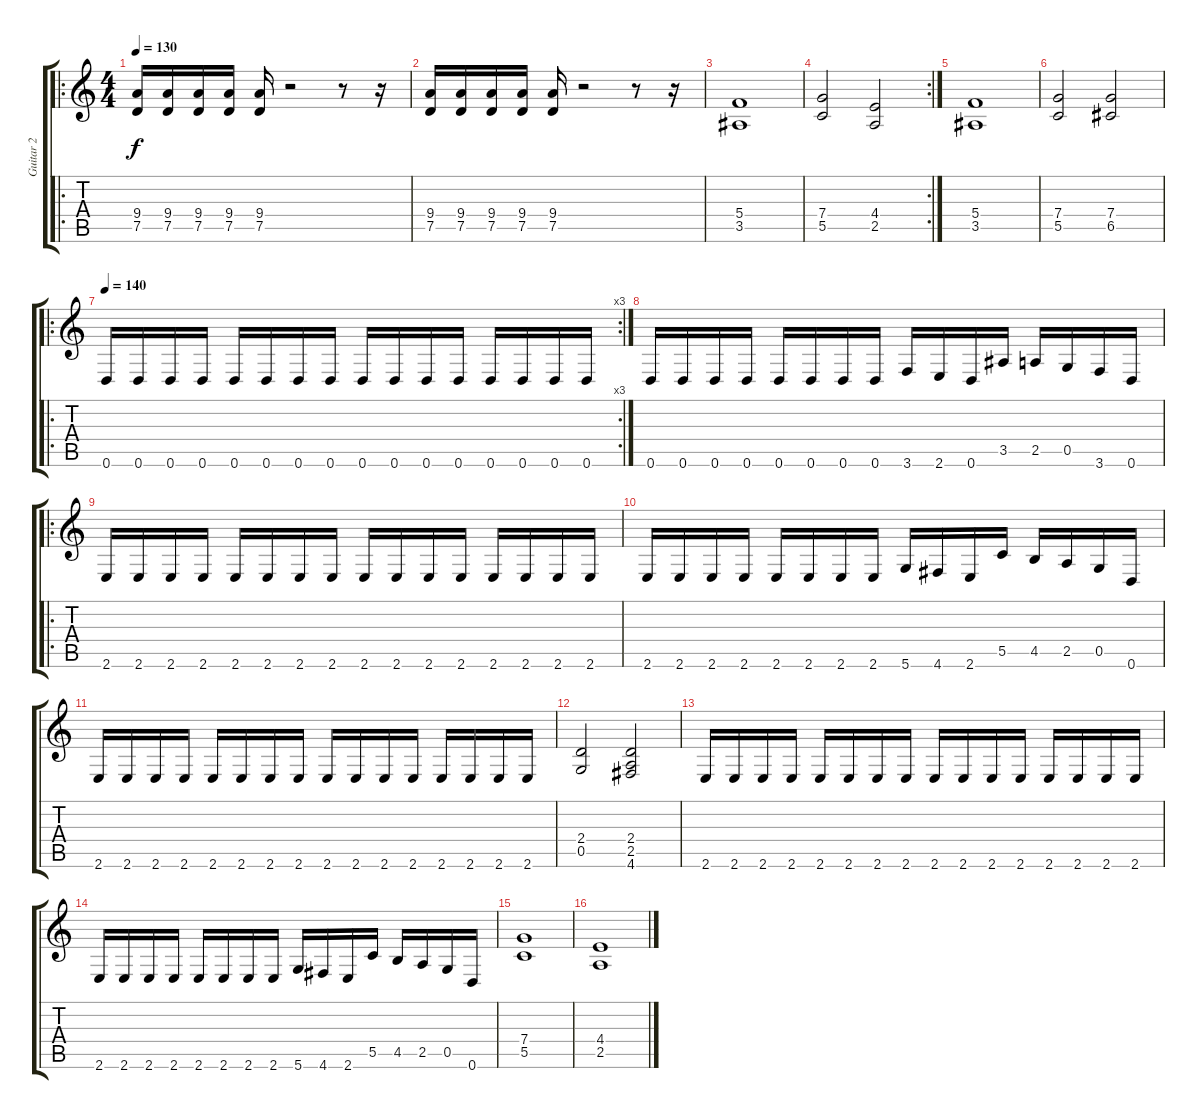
\track ("Guitar 2" "Guitar 2") {instrument overdrivenguitar}
\staff {score tabs}
\tuning (D4 A3 F3 C3 G2 D2) {hide}
\ro
\ts (4 4)
\tempo 130
\clef g2
\ks c
(9.4 7.5).16{dy f instrument distortionguitar} (9.4 7.5).16 (9.4 7.5).16 (9.4 7.5).16 (9.4 7.5).16 r.2 r.8 r.16 |
(9.4 7.5).16 (9.4 7.5).16 (9.4 7.5).16 (9.4 7.5).16 (9.4 7.5).16 r.2 r.8 r.16 |
(5.4 3.5).1 |
\rc 2
(7.4 5.5).2 (4.4 2.5).2 |
(5.4 3.5).1 |
(7.4 5.5).2 (7.4 6.5).2 |
\ro
\rc 3
\tempo 140
0.6.16 0.6.16 0.6.16 0.6.16 0.6.16 0.6.16 0.6.16 0.6.16 0.6.16 0.6.16 0.6.16 0.6.16 0.6.16 0.6.16 0.6.16 0.6.16 |
0.6.16 0.6.16 0.6.16 0.6.16 0.6.16 0.6.16 0.6.16 0.6.16 3.6.16 2.6.16 0.6.16 3.5.16 2.5.16 0.5.16 3.6.16 0.6.16 |
\ro
2.6.16 2.6.16 2.6.16 2.6.16 2.6.16 2.6.16 2.6.16 2.6.16 2.6.16 2.6.16 2.6.16 2.6.16 2.6.16 2.6.16 2.6.16 2.6.16 |
2.6.16 2.6.16 2.6.16 2.6.16 2.6.16 2.6.16 2.6.16 2.6.16 5.6.16 4.6.16 2.6.16 5.5.16 4.5.16 2.5.16 0.5.16 0.6.16 |
2.6.16 2.6.16 2.6.16 2.6.16 2.6.16 2.6.16 2.6.16 2.6.16 2.6.16 2.6.16 2.6.16 2.6.16 2.6.16 2.6.16 2.6.16 2.6.16 |
(2.4 0.5).2 (2.4 2.5 4.6).2 |
2.6.16 2.6.16 2.6.16 2.6.16 2.6.16 2.6.16 2.6.16 2.6.16 2.6.16 2.6.16 2.6.16 2.6.16 2.6.16 2.6.16 2.6.16 2.6.16 |
2.6.16 2.6.16 2.6.16 2.6.16 2.6.16 2.6.16 2.6.16 2.6.16 5.6.16 4.6.16 2.6.16 5.5.16 4.5.16 2.5.16 0.5.16 0.6.16 |
(7.4 5.5).1 |
(4.4 2.5).1
